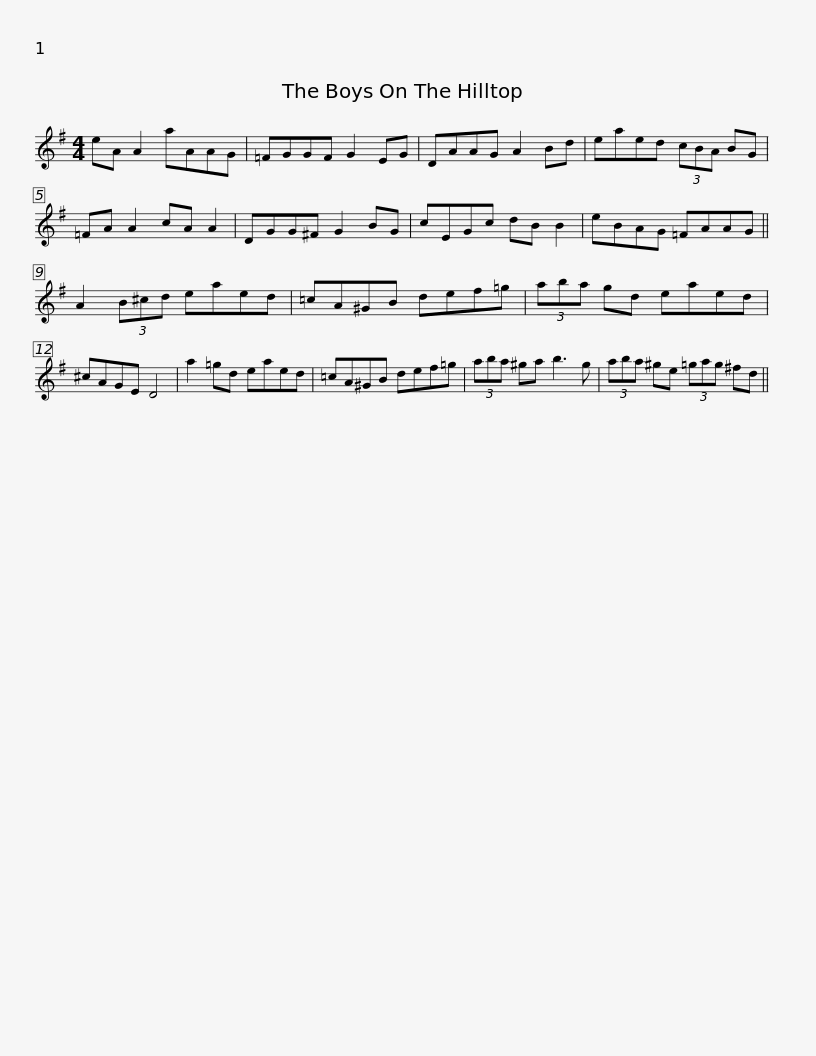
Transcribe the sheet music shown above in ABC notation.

X:1
L:1/8
M:4/4
I:linebreak $
K:G
V:1 treble
V:1
 eA A2 aAAG | =FGGF G2 EG | DAAG A2 Bd | eaed (3cBA BG | =FA A2 cA A2 | %5
 DGG^F G2 BG |$ cEGc dB B2 | eBAG =FAAG || A2 (3B^cd eaed | =cA^GB def=g | %10
 (3aba gd eaed |$ ^cAGE D4 | a2 =gd eaed | =cA^GB def=g | (3aba ^ga b3 g |$ %15
 (3aba ^ge (3=gag ^fd || %16
